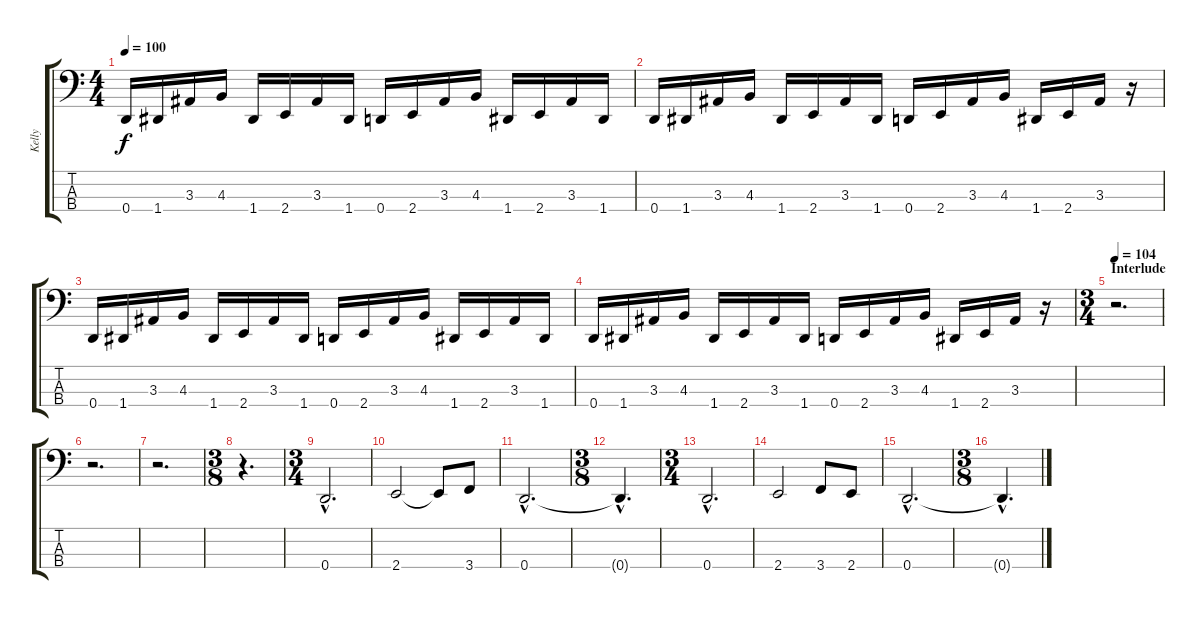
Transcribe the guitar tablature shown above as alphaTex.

\track ("Kelly" "Kelly") {instrument electricbasspick}
\staff {score tabs}
\tuning (F2 C2 G1 D1) {hide}
\ts (4 4)
\tempo 100
\clef f4
\ks c
0.4.16{dy f} 1.4.16 3.3.16 4.3.16 1.4.16 2.4.16 3.3.16 1.4.16 0.4.16 2.4.16 3.3.16 4.3.16 1.4.16 2.4.16 3.3.16 1.4.16 |
0.4.16 1.4.16 3.3.16 4.3.16 1.4.16 2.4.16 3.3.16 1.4.16 0.4.16 2.4.16 3.3.16 4.3.16 1.4.16 2.4.16 3.3.16 r.16 |
0.4.16 1.4.16 3.3.16 4.3.16 1.4.16 2.4.16 3.3.16 1.4.16 0.4.16 2.4.16 3.3.16 4.3.16 1.4.16 2.4.16 3.3.16 1.4.16 |
0.4.16 1.4.16 3.3.16 4.3.16 1.4.16 2.4.16 3.3.16 1.4.16 0.4.16 2.4.16 3.3.16 4.3.16 1.4.16 2.4.16 3.3.16 r.16 |
\ts (3 4)
\section ("" "Interlude")
\tempo 104
r.2{d} |
r.2{d} |
r.2{d} |
\ts (3 8)
r.4{d} |
\ts (3 4)
0.4{hac}.2{d} |
2.4.2 2.4{t}.8 3.4.8 |
0.4{hac}.2{d} |
\ts (3 8)
0.4{hac t}.4{d} |
\ts (3 4)
0.4{hac}.2{d} |
2.4.2 3.4.8 2.4.8 |
0.4{hac}.2{d} |
\ts (3 8)
0.4{hac t}.4{d}
